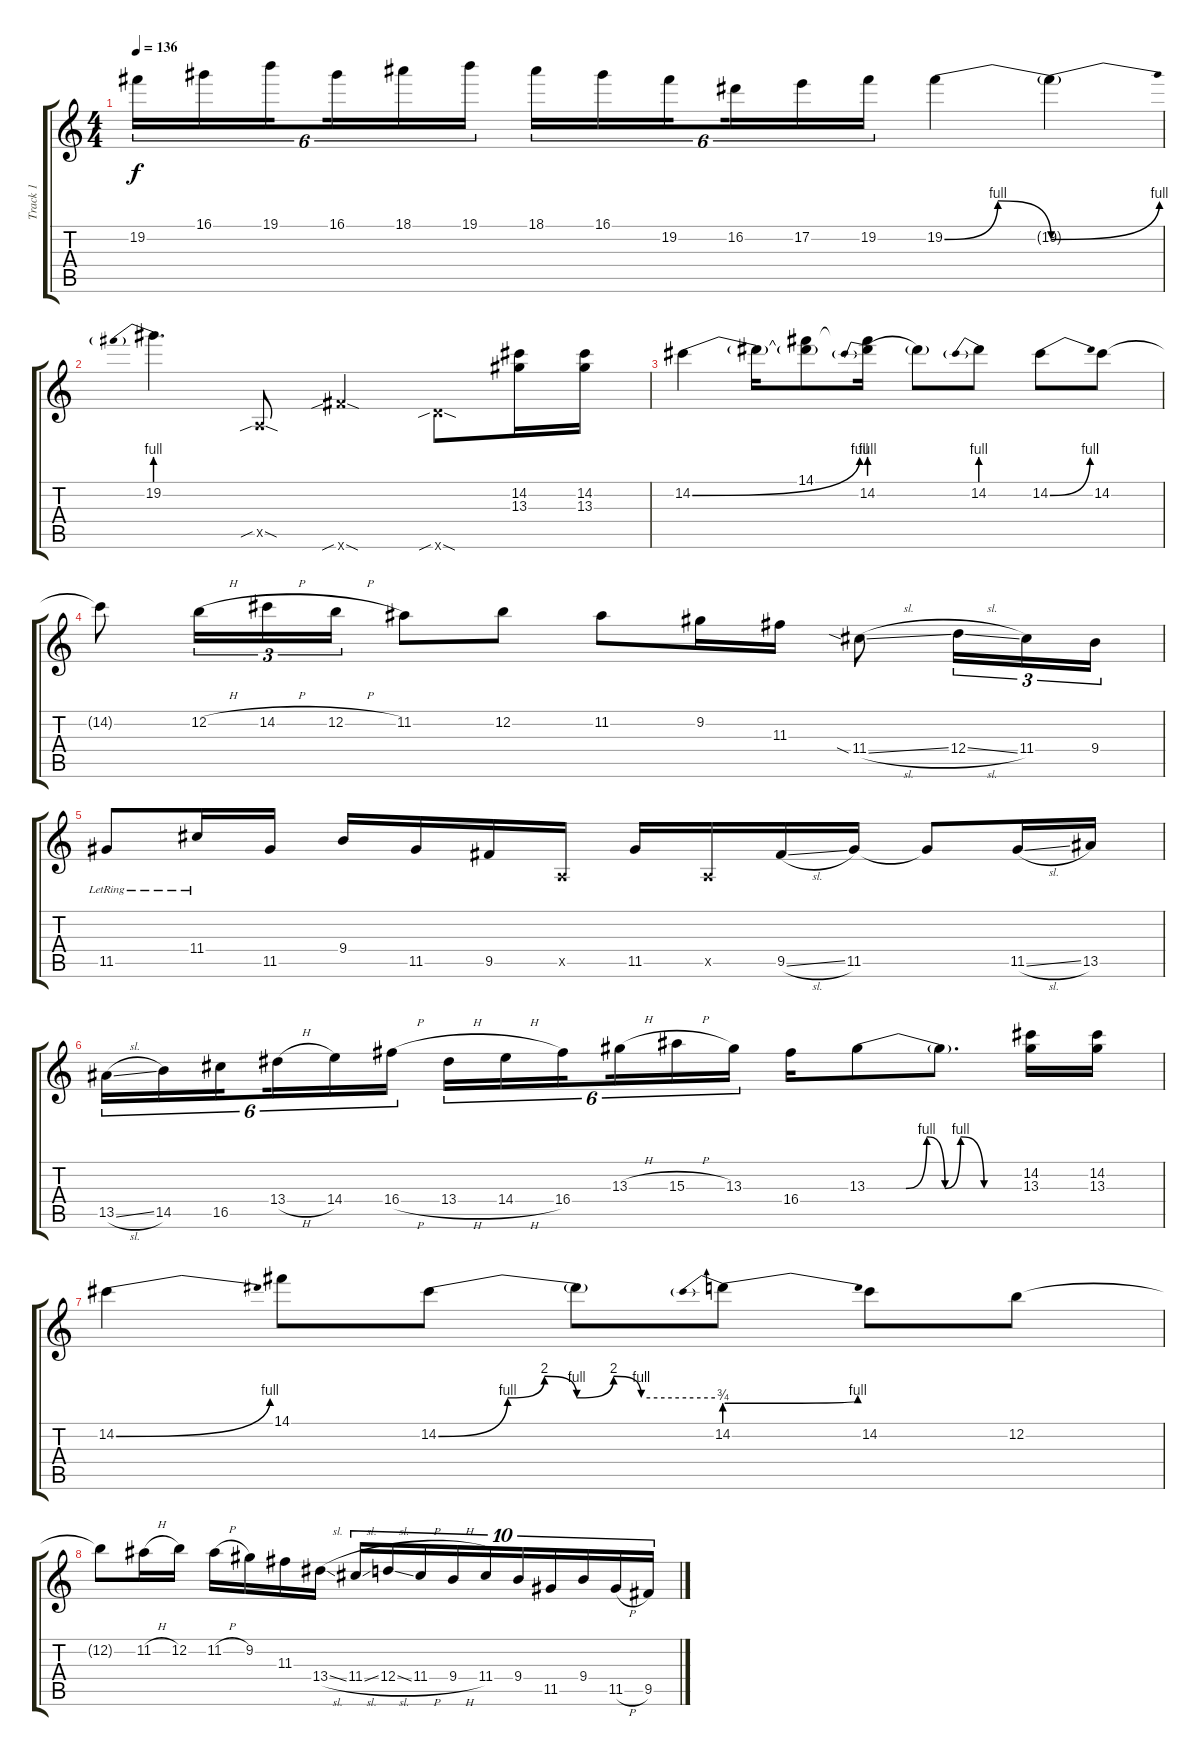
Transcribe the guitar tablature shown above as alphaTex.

\track ("Track 1" "Track 1") {instrument distortionguitar}
\staff {score tabs}
\tuning (E4 B3 G3 D3 A2 E2) {hide}
\ts (4 4)
\tempo 136
\clef g2
\ks c
19.2.16{tu (6 4) dy f} 16.1.16{tu (6 4)} 19.1.16{tu (6 4) beam splitsecondary} 16.1.16{tu (6 4)} 18.1.16{tu (6 4)} 19.1.16{tu (6 4)} 18.1.16{tu (6 4)} 16.1.16{tu (6 4)} 19.2.16{tu (6 4) beam splitsecondary} 16.2.16{tu (6 4)} 17.2.16{tu (6 4)} 19.2.16{tu (6 4)} 19.2{be (bendrelease 0 0 10 4 20 4 60 0)}.4 19.2{be (bend 0 0 60 4) t}.4 |
19.2{be (prebend 0 4 60 4)}.4{d} 0.5{sib sod x}.8 14.6{sib sod x}.4 10.6{sib sod x}.8 (14.2 13.3).16 (14.2 13.3).16 |
14.2{be (bend 0 0 60 4)}.4 14.2{t}.16 (14.1 14.2{t}).8 (14.1{t} 14.2{be (prebend 0 4 60 4)}).16 14.2{t}.8 14.2{be (prebend 0 4 60 4)}.8 14.2{be (bend 0 0 60 4)}.8 14.2.8 |
14.2{t}.8 12.2{h}.16{tu (3 2)} 14.2{h}.16{tu (3 2)} 12.2{h}.16{tu (3 2)} 11.2.8 12.2.8 11.2.8 9.2.16 11.3.16 11.4{sia sl}.8 12.4{sl}.16{tu (3 2)} 11.4.16{tu (3 2)} 9.4.16{tu (3 2)} |
11.5{lr}.8 11.4{lr}.16 11.5.16 9.4.16 11.5.16 9.5.16 0.5{x}.16 11.5.16 0.5{x}.16 9.5{sl}.16 11.5.16 11.5{t}.8 11.5{sl}.16 13.5.16 |
13.5{sl}.16{tu (6 4)} 14.5.16{tu (6 4)} 16.5.16{tu (6 4) beam splitsecondary} 13.4{h}.16{tu (6 4)} 14.4.16{tu (6 4)} 16.4{h}.16{tu (6 4)} 13.4{h}.16{tu (6 4)} 14.4{h}.16{tu (6 4)} 16.4.16{tu (6 4) beam splitsecondary} 13.3{h}.16{tu (6 4)} 15.3{h}.16{tu (6 4)} 13.3.16{tu (6 4)} 16.4.16 13.3{be (custom 0 0 15 0 23 4 30 0 36 4 45 0 60 0)}.8 13.3{t}.8{d} (14.2 13.3).16 (14.2 13.3).16 |
14.2{be (bend 0 0 60 4)}.4 14.1.8 14.2{be (custom 0 0 15 4 23 8 30 4 38 8 44 4 60 4)}.8 14.2{t}.8 14.2{be (prebendbend 0 3 60 4)}.8 14.2.8 12.2.8 |
12.2{t}.8 11.2{h}.16 12.2.16 11.2{h}.16 9.2.16 11.3.16 13.4{sl}.16 11.4{sl}.16{tu (10 8)} 12.4{sl}.16{tu (10 8)} 11.4{h}.16{tu (10 8)} 9.4{h}.16{tu (10 8)} 11.4.16{tu (10 8)} 9.4.16{tu (10 8)} 11.5.16{tu (10 8)} 9.4.16{tu (10 8)} 11.5{h}.16{tu (10 8)} 9.5{h}.16{tu (10 8)}
